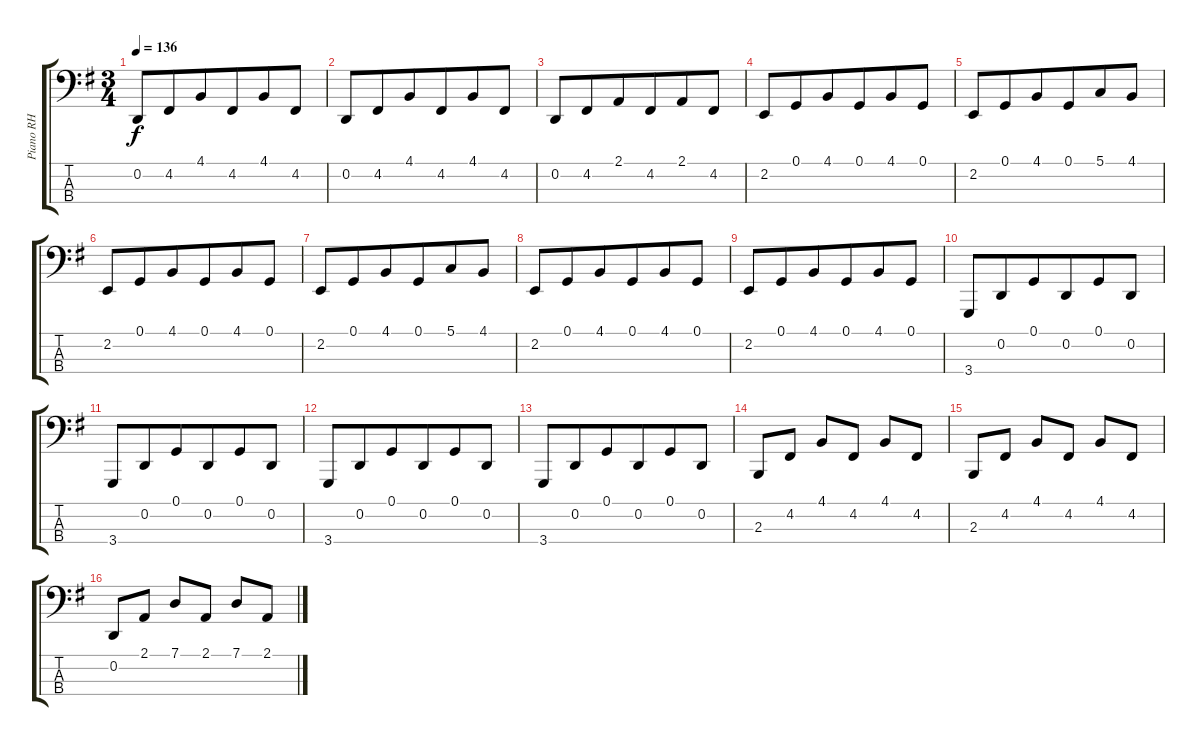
\track ("Piano RH" "Piano RH") {instrument acousticgrandpiano}
\staff {score tabs}
\tuning (G2 D2 A1 E1) {hide}
\ts (3 4)
\tempo 136
\clef f4
\ks g
0.2.8{dy f} 4.2.8{beam merge} 4.1.8 4.2.8{beam merge} 4.1.8 4.2.8 |
0.2.8 4.2.8{beam merge} 4.1.8 4.2.8{beam merge} 4.1.8 4.2.8 |
0.2.8 4.2.8{beam merge} 2.1.8 4.2.8{beam merge} 2.1.8 4.2.8 |
2.2.8 0.1.8{beam merge} 4.1.8 0.1.8{beam merge} 4.1.8 0.1.8 |
2.2.8 0.1.8{beam merge} 4.1.8 0.1.8{beam merge} 5.1.8 4.1.8 |
2.2.8 0.1.8{beam merge} 4.1.8 0.1.8{beam merge} 4.1.8 0.1.8 |
2.2.8 0.1.8{beam merge} 4.1.8 0.1.8{beam merge} 5.1.8 4.1.8 |
2.2.8 0.1.8{beam merge} 4.1.8 0.1.8{beam merge} 4.1.8 0.1.8 |
2.2.8 0.1.8{beam merge} 4.1.8 0.1.8{beam merge} 4.1.8 0.1.8 |
3.4.8 0.2.8{beam merge} 0.1.8 0.2.8{beam merge} 0.1.8 0.2.8 |
3.4.8 0.2.8{beam merge} 0.1.8 0.2.8{beam merge} 0.1.8 0.2.8 |
3.4.8 0.2.8{beam merge} 0.1.8 0.2.8{beam merge} 0.1.8 0.2.8 |
3.4.8 0.2.8{beam merge} 0.1.8 0.2.8{beam merge} 0.1.8 0.2.8 |
2.3.8 4.2.8 4.1.8 4.2.8 4.1.8 4.2.8 |
2.3.8 4.2.8 4.1.8 4.2.8 4.1.8 4.2.8 |
0.2.8 2.1.8 7.1.8 2.1.8 7.1.8 2.1.8
